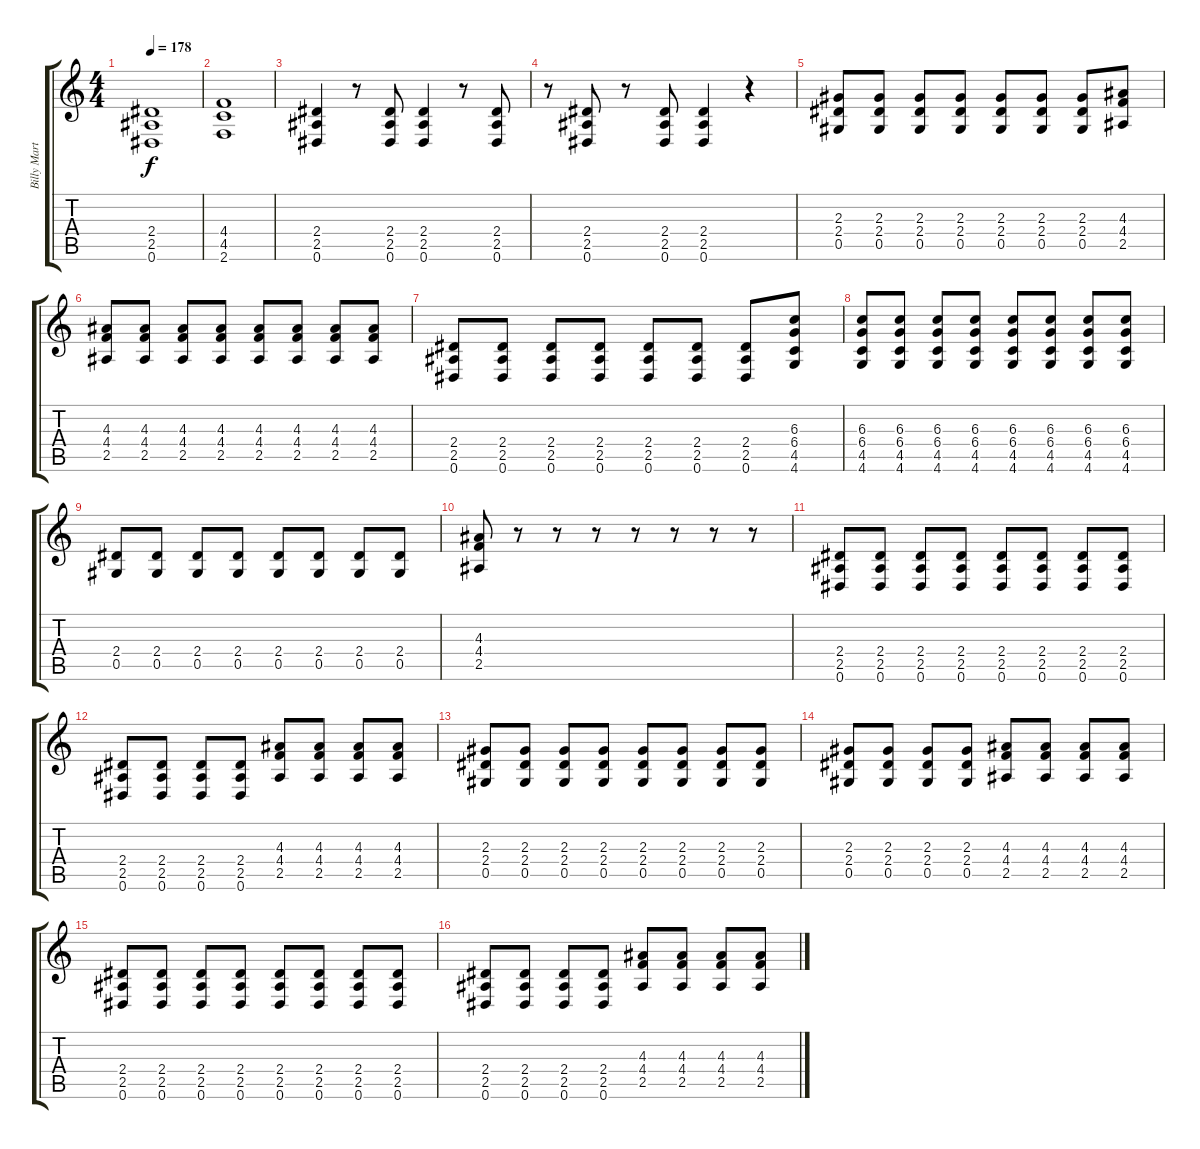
\track ("Billy Martin" "Billy Mart") {instrument distortionguitar}
\staff {score tabs}
\tuning (Eb4 Bb3 Gb3 Db3 Ab2 Eb2) {hide}
\ts (4 4)
\tempo 178
\clef g2
\ks c
(2.4 2.5 0.6).1{dy f} |
(4.4 4.5 2.6).1 |
(2.4 2.5 0.6).4 r.8 (2.4 2.5 0.6).8 (2.4 2.5 0.6).4 r.8 (2.4 2.5 0.6).8 |
r.8 (2.4 2.5 0.6).8 r.8 (2.4 2.5 0.6).8 (2.4 2.5 0.6).4 r.4 |
(2.3 2.4 0.5).8 (2.3 2.4 0.5).8 (2.3 2.4 0.5).8 (2.3 2.4 0.5).8 (2.3 2.4 0.5).8 (2.3 2.4 0.5).8 (2.3 2.4 0.5).8 (4.3 4.4 2.5).8 |
(4.3 4.4 2.5).8 (4.3 4.4 2.5).8 (4.3 4.4 2.5).8 (4.3 4.4 2.5).8 (4.3 4.4 2.5).8 (4.3 4.4 2.5).8 (4.3 4.4 2.5).8 (4.3 4.4 2.5).8 |
(2.4 2.5 0.6).8 (2.4 2.5 0.6).8 (2.4 2.5 0.6).8 (2.4 2.5 0.6).8 (2.4 2.5 0.6).8 (2.4 2.5 0.6).8 (2.4 2.5 0.6).8 (6.3 6.4 4.5 4.6).8 |
(6.3 6.4 4.5 4.6).8 (6.3 6.4 4.5 4.6).8 (6.3 6.4 4.5 4.6).8 (6.3 6.4 4.5 4.6).8 (6.3 6.4 4.5 4.6).8 (6.3 6.4 4.5 4.6).8 (6.3 6.4 4.5 4.6).8 (6.3 6.4 4.5 4.6).8 |
(2.4 0.5).8 (2.4 0.5).8 (2.4 0.5).8 (2.4 0.5).8 (2.4 0.5).8 (2.4 0.5).8 (2.4 0.5).8 (2.4 0.5).8 |
(4.3 4.4 2.5).8 r.8 r.8 r.8 r.8 r.8 r.8 r.8 |
(2.4 2.5 0.6).8 (2.4 2.5 0.6).8 (2.4 2.5 0.6).8 (2.4 2.5 0.6).8 (2.4 2.5 0.6).8 (2.4 2.5 0.6).8 (2.4 2.5 0.6).8 (2.4 2.5 0.6).8 |
(2.4 2.5 0.6).8 (2.4 2.5 0.6).8 (2.4 2.5 0.6).8 (2.4 2.5 0.6).8 (4.3 4.4 2.5).8 (4.3 4.4 2.5).8 (4.3 4.4 2.5).8 (4.3 4.4 2.5).8 |
(2.3 2.4 0.5).8 (2.3 2.4 0.5).8 (2.3 2.4 0.5).8 (2.3 2.4 0.5).8 (2.3 2.4 0.5).8 (2.3 2.4 0.5).8 (2.3 2.4 0.5).8 (2.3 2.4 0.5).8 |
(2.3 2.4 0.5).8 (2.3 2.4 0.5).8 (2.3 2.4 0.5).8 (2.3 2.4 0.5).8 (4.3 4.4 2.5).8 (4.3 4.4 2.5).8 (4.3 4.4 2.5).8 (4.3 4.4 2.5).8 |
(2.4 2.5 0.6).8 (2.4 2.5 0.6).8 (2.4 2.5 0.6).8 (2.4 2.5 0.6).8 (2.4 2.5 0.6).8 (2.4 2.5 0.6).8 (2.4 2.5 0.6).8 (2.4 2.5 0.6).8 |
(2.4 2.5 0.6).8 (2.4 2.5 0.6).8 (2.4 2.5 0.6).8 (2.4 2.5 0.6).8 (4.3 4.4 2.5).8 (4.3 4.4 2.5).8 (4.3 4.4 2.5).8 (4.3 4.4 2.5).8
